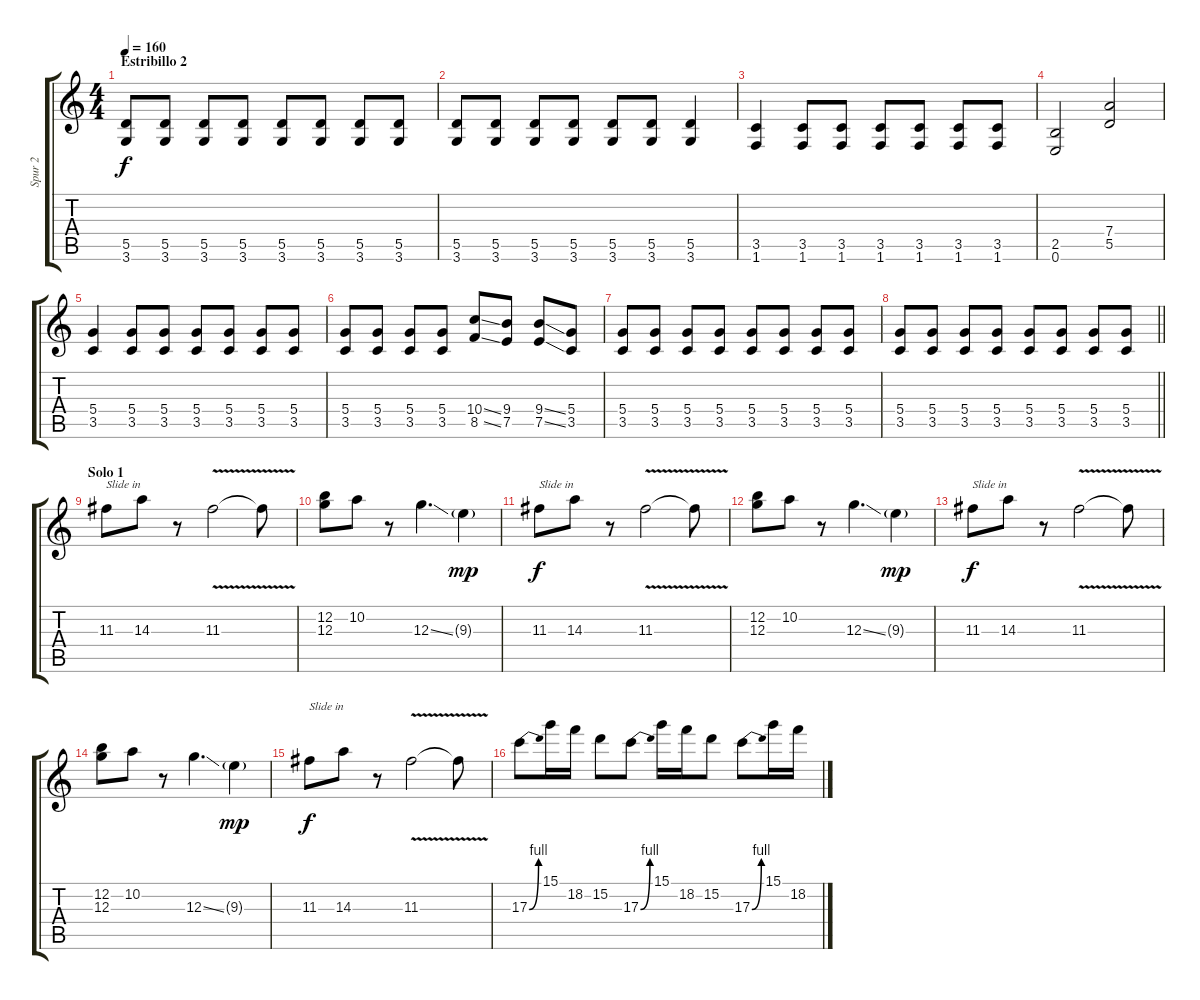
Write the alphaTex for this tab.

\track ("Spur 2" "Spur 2") {instrument distortionguitar}
\staff {score tabs}
\tuning (E4 B3 G3 D3 A2 E2) {hide}
\ts (4 4)
\section ("" "Estribillo 2")
\tempo 160
\clef g2
\ks c
(5.5 3.6).8{dy f} (5.5 3.6).8 (5.5 3.6).8 (5.5 3.6).8 (5.5 3.6).8 (5.5 3.6).8 (5.5 3.6).8 (5.5 3.6).8 |
(5.5 3.6).8 (5.5 3.6).8 (5.5 3.6).8 (5.5 3.6).8 (5.5 3.6).8 (5.5 3.6).8 (5.5 3.6).4 |
(3.5 1.6).4 (3.5 1.6).8 (3.5 1.6).8 (3.5 1.6).8 (3.5 1.6).8 (3.5 1.6).8 (3.5 1.6).8 |
(2.5 0.6).2 (7.4 5.5).2 |
(5.4 3.5).4 (5.4 3.5).8 (5.4 3.5).8 (5.4 3.5).8 (5.4 3.5).8 (5.4 3.5).8 (5.4 3.5).8 |
(5.4 3.5).8 (5.4 3.5).8 (5.4 3.5).8 (5.4 3.5).8 (10.4{ss} 8.5{ss}).8 (9.4 7.5).8 (9.4{ss} 7.5{ss}).8 (5.4 3.5).8 |
(5.4 3.5).8 (5.4 3.5).8 (5.4 3.5).8 (5.4 3.5).8 (5.4 3.5).8 (5.4 3.5).8 (5.4 3.5).8 (5.4 3.5).8 |
\barLineRight lightlight
(5.4 3.5).8 (5.4 3.5).8 (5.4 3.5).8 (5.4 3.5).8 (5.4 3.5).8 (5.4 3.5).8 (5.4 3.5).8 (5.4 3.5).8 |
\section ("" "Solo 1")
11.3.8{txt "Slide in"} 14.3.8 r.8 11.3{v}.2 11.3{v t}.8 |
(12.2 12.3).8 10.2.8 r.8 12.3{ss}.4{d} 9.3{g}.4{dy mp} |
11.3.8{txt "Slide in" dy f} 14.3.8 r.8 11.3{v}.2 11.3{v t}.8 |
(12.2 12.3).8 10.2.8 r.8 12.3{ss}.4{d} 9.3{g}.4{dy mp} |
11.3.8{txt "Slide in" dy f} 14.3.8 r.8 11.3{v}.2 11.3{v t}.8 |
(12.2 12.3).8 10.2.8 r.8 12.3{ss}.4{d} 9.3{g}.4{dy mp} |
11.3.8{txt "Slide in" dy f} 14.3.8 r.8 11.3{v}.2 11.3{v t}.8 |
17.3{be (bend 0 0 60 4)}.8 15.1.16 18.2.16 15.2.8 17.3{be (bend 0 0 60 4)}.8 15.1.16 18.2.16 15.2.8 17.3{be (bend 0 0 60 4)}.8 15.1.16 18.2.16
